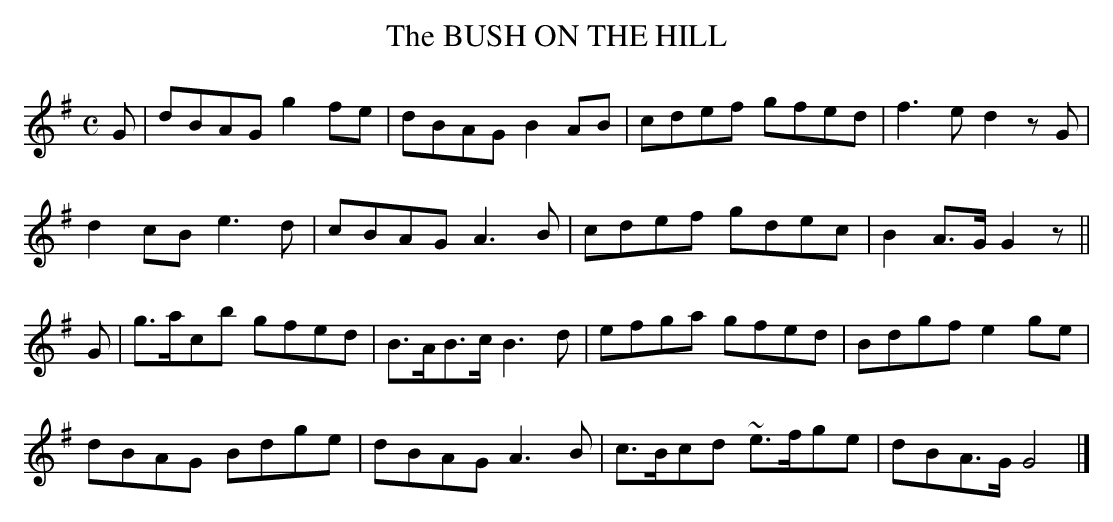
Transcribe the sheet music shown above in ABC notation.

X:1
T:BUSH ON THE HILL, The
Y:"moderate"
M:C
L:1/8
K:G
G|dBAG g2fe|dBAG B2AB|cdef gfed|f3e d2zG|
d2cB e3d|cBAG A3B|cdef gdec|B2A>G G2z||
G|g>acb gfed|B>AB>c B3d|efga gfed|Bdgf e2ge|
dBAG Bdge|dBAG A3B|c>Bcd ~e>fge|dBA>G G4|]
